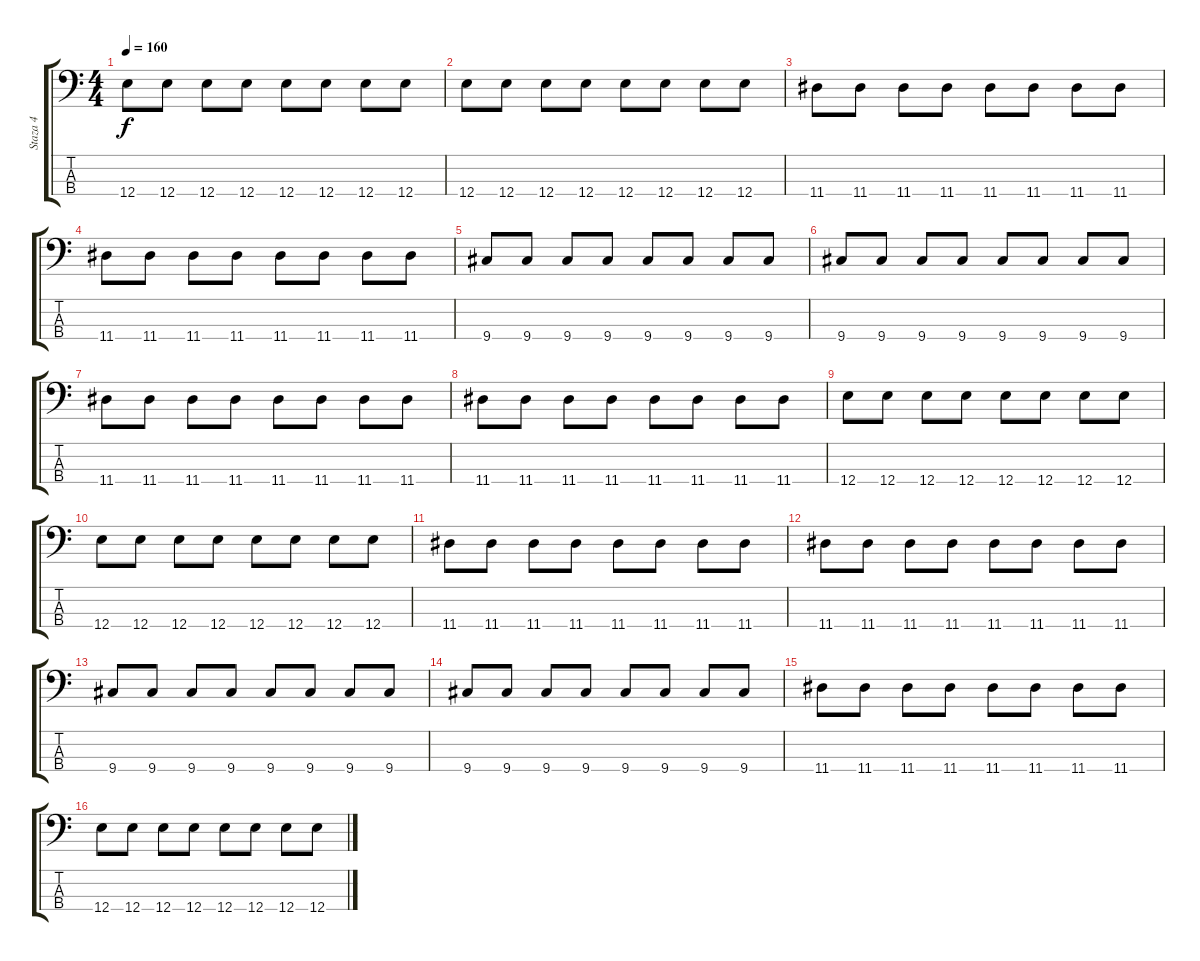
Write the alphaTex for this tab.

\track ("Staza 4" "Staza 4") {instrument electricbasspick}
\staff {score tabs}
\tuning (G2 D2 A1 E1) {hide}
\ts (4 4)
\tempo 160
\clef f4
\ks c
12.4.8{dy f} 12.4.8 12.4.8 12.4.8 12.4.8 12.4.8 12.4.8 12.4.8 |
12.4.8 12.4.8 12.4.8 12.4.8 12.4.8 12.4.8 12.4.8 12.4.8 |
11.4.8 11.4.8 11.4.8 11.4.8 11.4.8 11.4.8 11.4.8 11.4.8 |
11.4.8 11.4.8 11.4.8 11.4.8 11.4.8 11.4.8 11.4.8 11.4.8 |
9.4.8 9.4.8 9.4.8 9.4.8 9.4.8 9.4.8 9.4.8 9.4.8 |
9.4.8 9.4.8 9.4.8 9.4.8 9.4.8 9.4.8 9.4.8 9.4.8 |
11.4.8 11.4.8 11.4.8 11.4.8 11.4.8 11.4.8 11.4.8 11.4.8 |
11.4.8 11.4.8 11.4.8 11.4.8 11.4.8 11.4.8 11.4.8 11.4.8 |
12.4.8 12.4.8 12.4.8 12.4.8 12.4.8 12.4.8 12.4.8 12.4.8 |
12.4.8 12.4.8 12.4.8 12.4.8 12.4.8 12.4.8 12.4.8 12.4.8 |
11.4.8 11.4.8 11.4.8 11.4.8 11.4.8 11.4.8 11.4.8 11.4.8 |
11.4.8 11.4.8 11.4.8 11.4.8 11.4.8 11.4.8 11.4.8 11.4.8 |
9.4.8 9.4.8 9.4.8 9.4.8 9.4.8 9.4.8 9.4.8 9.4.8 |
9.4.8 9.4.8 9.4.8 9.4.8 9.4.8 9.4.8 9.4.8 9.4.8 |
11.4.8 11.4.8 11.4.8 11.4.8 11.4.8 11.4.8 11.4.8 11.4.8 |
12.4.8 12.4.8 12.4.8 12.4.8 12.4.8 12.4.8 12.4.8 12.4.8
